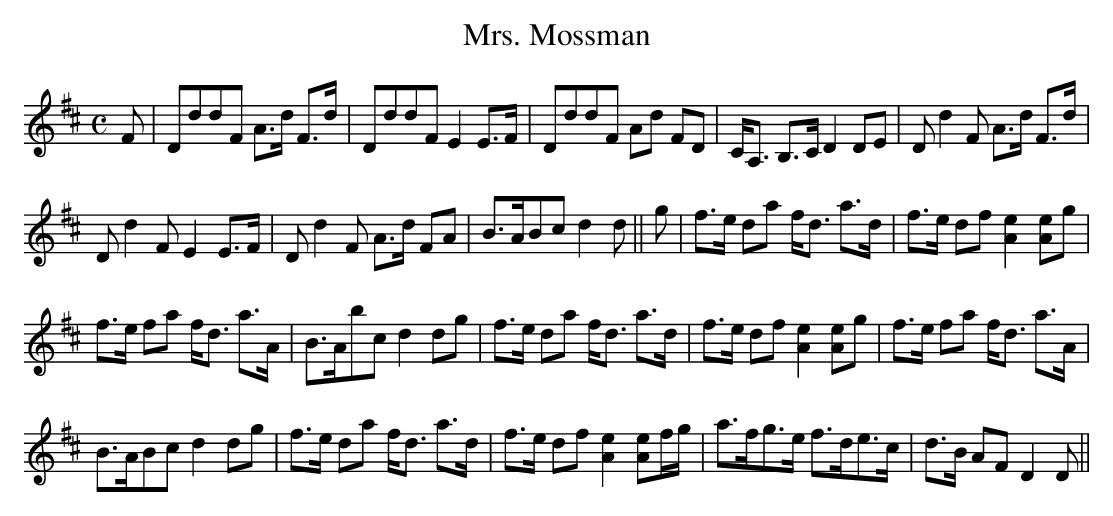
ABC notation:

X:1
T:Mrs. Mossman
M:C
L:1/8
K:D
F|DddF A>d F>d|DddF E2 E>F|DddF Ad FD|C<A, B,>C D2 DE|D d2 F A>d F>d|
D d2 F E2 E>F|D d2 F A>d FA|B>ABc d2d||g|f>e da f<d a>d|f>e df [A2e2] [Ae]g|
f>e fa f<d a>A|B>Abc d2 dg|f>e da f<d a>d|f>e df [A2e2] [Ae]g|f>e fa f<d a>A|
B>ABc d2 dg|f>e da f<d a>d|f>e df [A2e2] [Ae]f/g/|a>fg>e f>de>c|d>B AF D2D||
